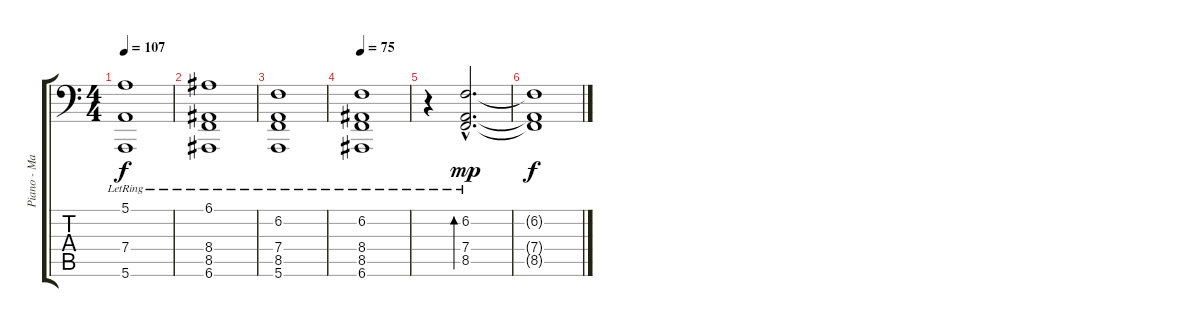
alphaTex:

\track ("Piano - Main Gauche" "Piano - Ma") {instrument acousticgrandpiano}
\staff {score tabs}
\tuning (E3 B2 G2 D2 A1 E1) {hide}
\ts (4 4)
\tempo 107
\clef f4
\ks c
(5.1{lr} 7.4{lr} 5.6{lr}).1{dy f} |
(6.1{lr} 8.4{lr} 8.5{lr} 6.6{lr}).1 |
(6.2{lr} 7.4{lr} 8.5{lr} 5.6{lr}).1 |
\tempo 75
(6.2{lr} 8.4{lr} 8.5{lr} 6.6{lr}).1 |
r.4 (6.2{hac} 7.4{hac lr} 8.5{hac lr}).2{d bd 60 dy mp} |
(6.2{t} 7.4{t} 8.5{t}).1{dy f}
